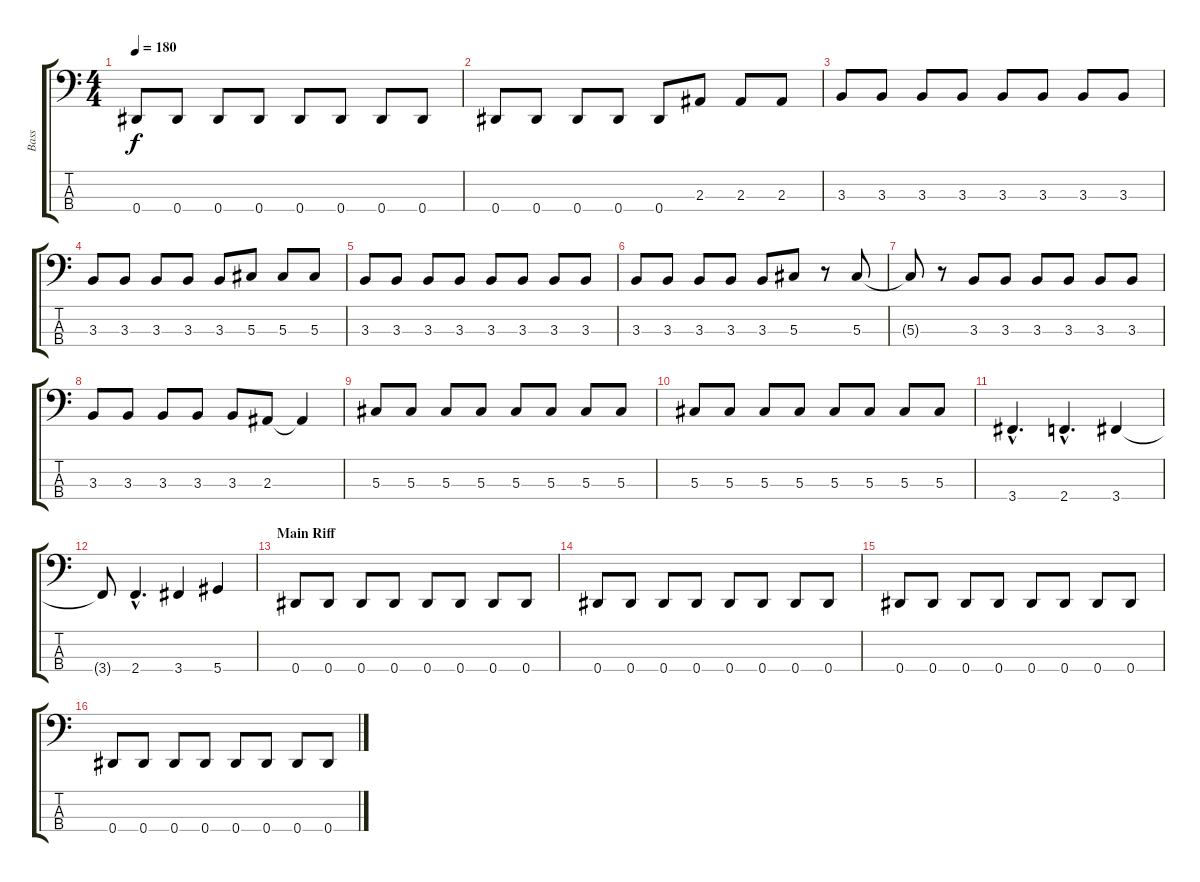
\track ("Bass" "Bass") {instrument electricbasspick}
\staff {score tabs}
\tuning (Gb2 Db2 Ab1 Eb1) {hide}
\ts (4 4)
\tempo 180
\clef f4
\ks c
0.4.8{dy f} 0.4.8 0.4.8 0.4.8 0.4.8 0.4.8 0.4.8 0.4.8 |
0.4.8 0.4.8 0.4.8 0.4.8 0.4.8 2.3.8 2.3.8 2.3.8 |
3.3.8 3.3.8 3.3.8 3.3.8 3.3.8 3.3.8 3.3.8 3.3.8 |
3.3.8 3.3.8 3.3.8 3.3.8 3.3.8 5.3.8 5.3.8 5.3.8 |
3.3.8 3.3.8 3.3.8 3.3.8 3.3.8 3.3.8 3.3.8 3.3.8 |
3.3.8 3.3.8 3.3.8 3.3.8 3.3.8 5.3.8 r.8 5.3.8 |
5.3{t}.8 r.8 3.3.8 3.3.8 3.3.8 3.3.8 3.3.8 3.3.8 |
3.3.8 3.3.8 3.3.8 3.3.8 3.3.8 2.3.8 2.3{t}.4 |
5.3.8 5.3.8 5.3.8 5.3.8 5.3.8 5.3.8 5.3.8 5.3.8 |
5.3.8 5.3.8 5.3.8 5.3.8 5.3.8 5.3.8 5.3.8 5.3.8 |
3.4{hac}.4{d} 2.4{hac}.4{d} 3.4.4 |
3.4{t}.8 2.4{hac}.4{d} 3.4.4 5.4.4 |
\section ("" "Main Riff")
0.4.8 0.4.8 0.4.8 0.4.8 0.4.8 0.4.8 0.4.8 0.4.8 |
0.4.8 0.4.8 0.4.8 0.4.8 0.4.8 0.4.8 0.4.8 0.4.8 |
0.4.8 0.4.8 0.4.8 0.4.8 0.4.8 0.4.8 0.4.8 0.4.8 |
0.4.8 0.4.8 0.4.8 0.4.8 0.4.8 0.4.8 0.4.8 0.4.8
